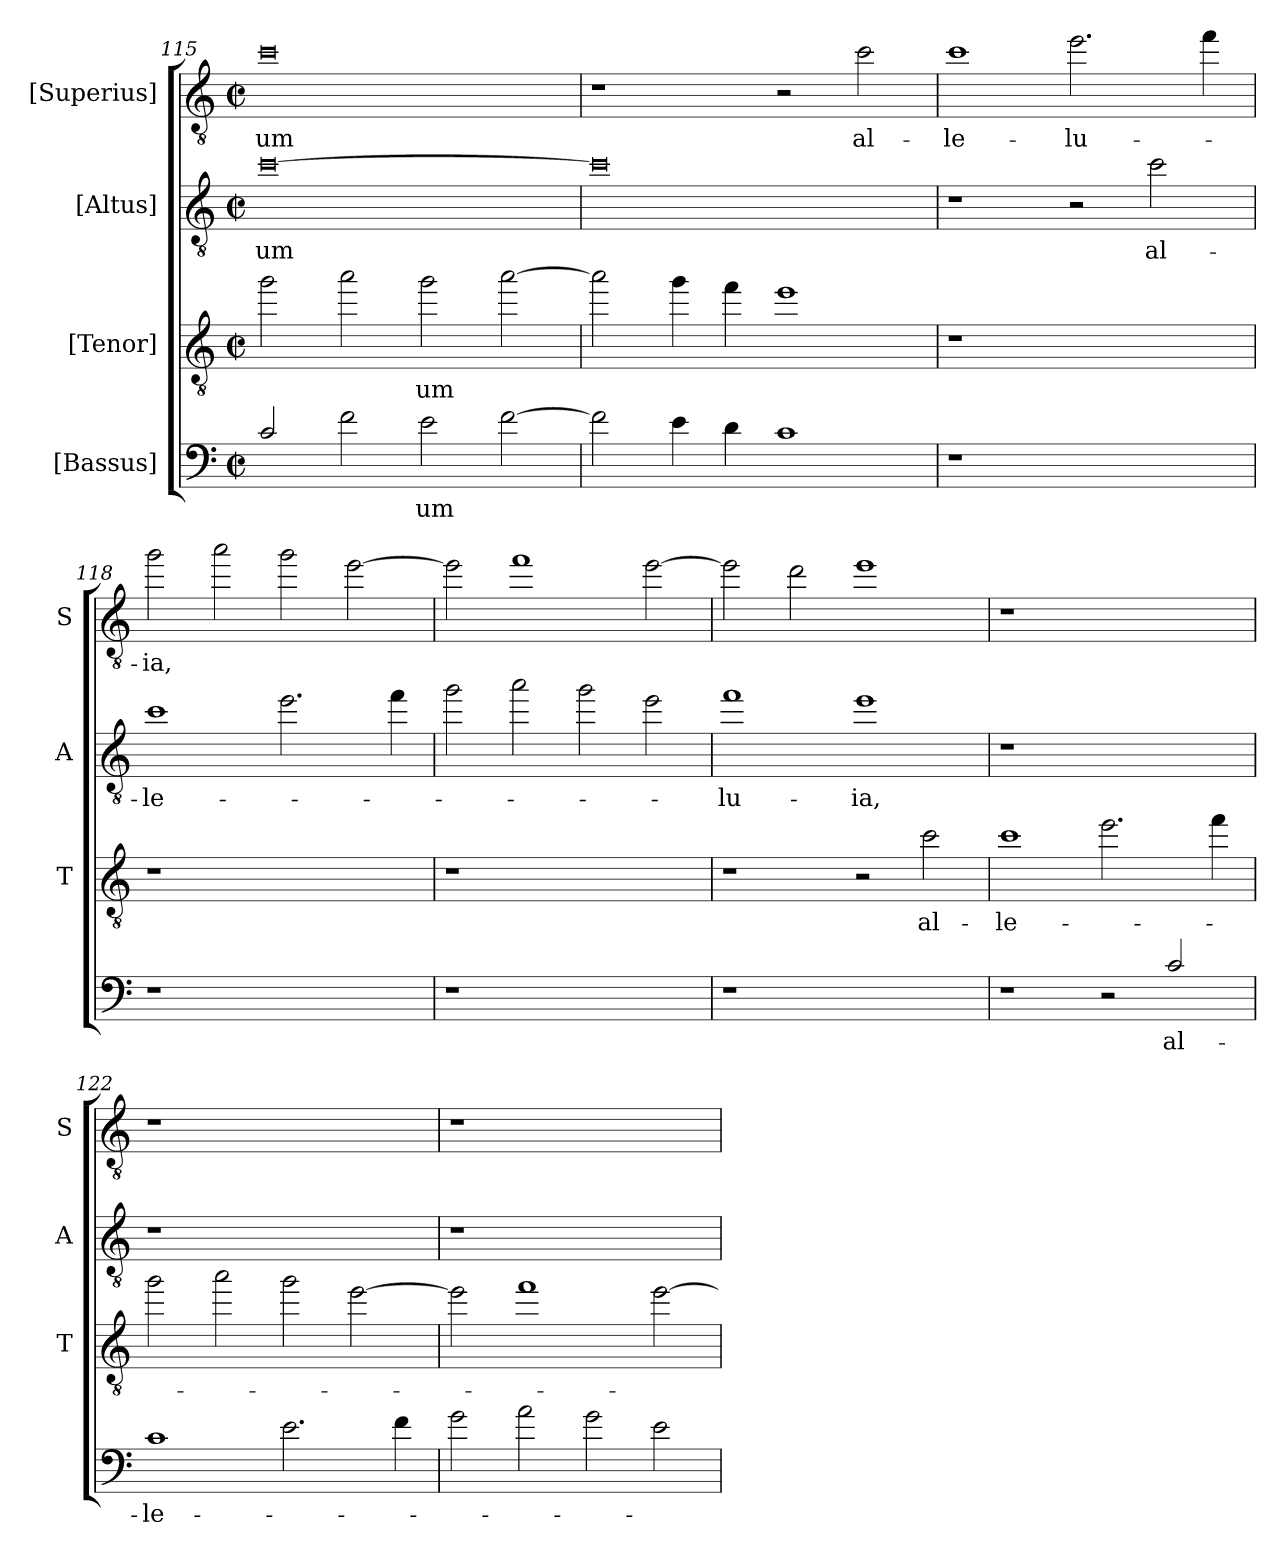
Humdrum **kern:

**kern	**text	**kern	**text	**kern	**text	**kern	**text
*part4	*part4	*part3	*part3	*part2	*part2	*part1	*part1
*staff4	*staff4	*staff3	*staff3	*staff2	*staff2	*staff1	*staff1
*I"[Bassus]	*	*I"[Tenor]	*	*I"[Altus]	*	*I"[Superius]	*
*	*	*I'T	*	*I'A	*	*I'S	*
*clefF4	*	*clefGv2	*	*clefGv2	*	*clefGv2	*
*ITrd7c12	*	*ITrd7c12	*	*ITrd7c12	*	*ITrd7c12	*
*k[]	*	*k[]	*	*k[]	*	*k[]	*
*C:	*	*C:	*	*C:	*	*C:	*
*M2/2	*	*M2/2	*	*M2/2	*	*M2/2	*
*met(c|)	*	*met(c|)	*	*met(c|)	*	*met(c|)	*
=115	=115	=115	=115	=115	=115	=115	=115
!	!	!	!	!	!LO:LY:b	!	!LO:LY:b
2C/	.	2g\	.	[0c	-um	0c	-um
2F\	.	2a\	.	.	.	.	.
!	!LO:LY:b	!	!LO:LY:b	!	!	!	!
2E\	-um	2g\	-um	.	.	.	.
[2F\	.	[2a\	.	.	.	.	.
=116	=116	=116	=116	=116	=116	=116	=116
2F\]	.	2a\]	.	0c]	.	1r	.
4E\	.	4g\	.	.	.	.	.
4D\	.	4f\	.	.	.	.	.
1C	.	1e	.	.	.	2r	.
!	!	!	!	!	!	!	!LO:LY:b
.	.	.	.	.	.	2c\	al-
=117	=117	=117	=117	=117	=117	=117	=117
!	!	!	!	!	!	!	!LO:LY:b
1r	.	1r	.	1r	.	1c	-le-
!	!	!	!	!	!	!	!LO:LY:b
1ryy	.	1ryy	.	2r	.	2.e\	-lu-
!	!	!	!	!	!LO:LY:b	!	!
.	.	.	.	2c\	al-	.	.
.	.	.	.	.	.	4f\	.
=118	=118	=118	=118	=118	=118	=118	=118
!	!	!	!	!	!LO:LY:b	!	!LO:LY:b
1r	.	1r	.	1c	-le-	2g\	-ia,
.	.	.	.	.	.	2a\	.
1ryy	.	1ryy	.	2.e\	.	2g\	.
.	.	.	.	.	.	[2e\	.
.	.	.	.	4f\	.	.	.
=119	=119	=119	=119	=119	=119	=119	=119
1r	.	1r	.	2g\	.	2e\]	.
.	.	.	.	2a\	.	1f	.
1ryy	.	1ryy	.	2g\	.	.	.
.	.	.	.	2e\	.	[2e\	.
=120	=120	=120	=120	=120	=120	=120	=120
!	!	!	!	!	!LO:LY:b	!	!
1r	.	1r	.	1f	-lu-	2e\]	.
.	.	.	.	.	.	2d\	.
!	!	!	!	!	!LO:LY:b	!	!
1ryy	.	2r	.	1e	-ia,	1e	.
!	!	!	!LO:LY:b	!	!	!	!
.	.	2c\	al-	.	.	.	.
!!LO:LB:g=z
=121	=121	=121	=121	=121	=121	=121	=121
!	!	!	!LO:LY:b	!	!	!	!
1r	.	1c	-le-	1r	.	1r	.
2r	.	2.e\	.	1ryy	.	1ryy	.
!	!LO:LY:b	!	!	!	!	!	!
2C/	al-	.	.	.	.	.	.
.	.	4f\	.	.	.	.	.
=122	=122	=122	=122	=122	=122	=122	=122
!	!LO:LY:b	!	!	!	!	!	!
1C	-le-	2g\	.	1r	.	1r	.
.	.	2a\	.	.	.	.	.
2.E\	.	2g\	.	1ryy	.	1ryy	.
.	.	[2e\	.	.	.	.	.
4F\	.	.	.	.	.	.	.
=123	=123	=123	=123	=123	=123	=123	=123
2G\	.	2e\]	.	1r	.	1r	.
2A\	.	1f	.	.	.	.	.
2G\	.	.	.	1ryy	.	1ryy	.
2E\	.	[2e\	.	.	.	.	.
=	=	=	=	=	=	=	=
*-	*-	*-	*-	*-	*-	*-	*-
